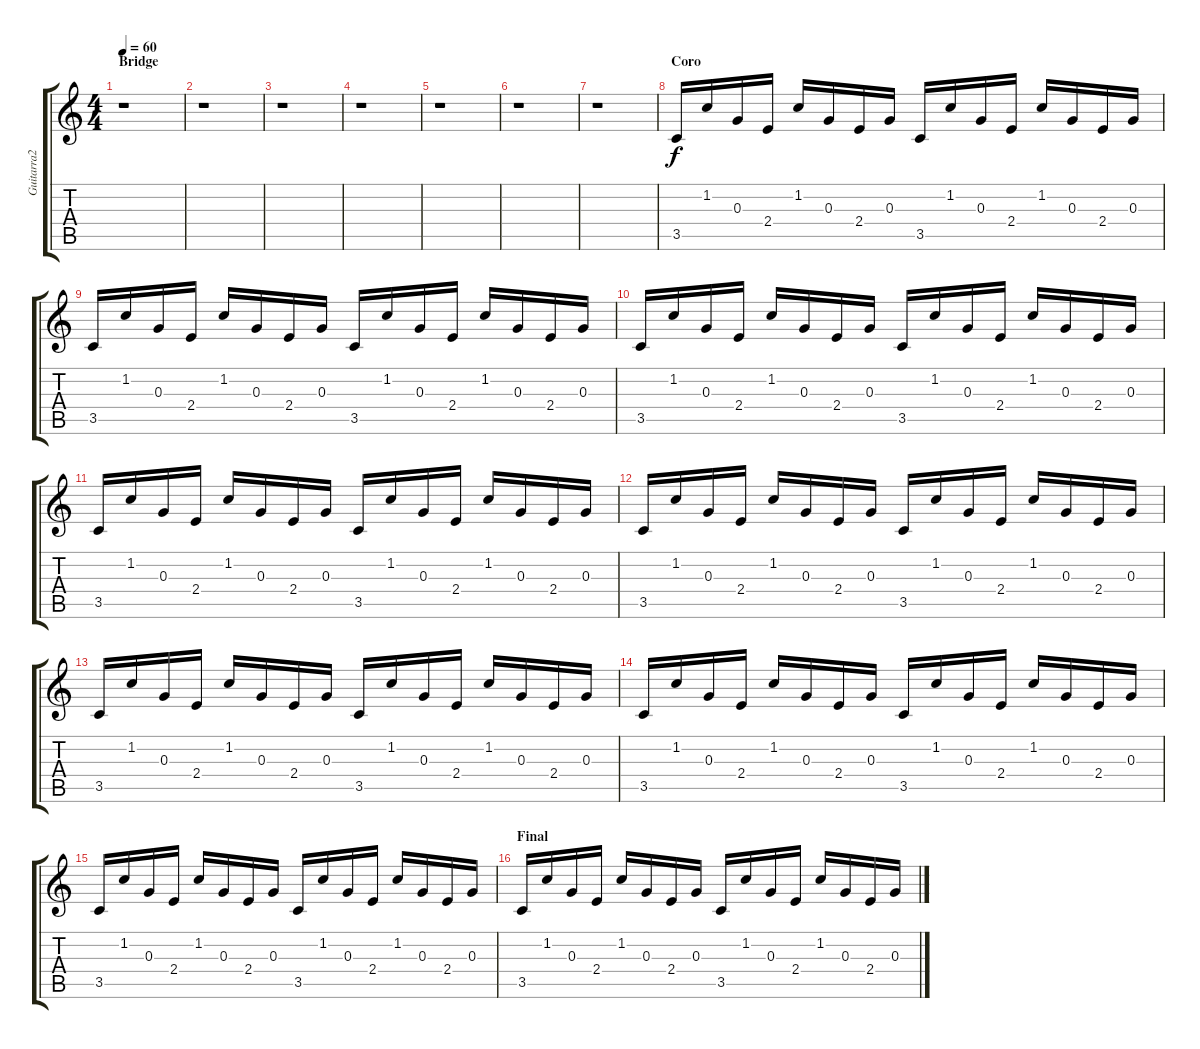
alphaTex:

\track ("Guitarra2" "Guitarra2") {instrument electricguitarjazz}
\staff {score tabs}
\tuning (E4 B3 G3 D3 A2 E2) {hide}
\ts (4 4)
\section ("" "Bridge")
\tempo 60
\clef g2
\ks c
r.1{dy f} |
r.1 |
r.1 |
r.1 |
r.1 |
r.1 |
r.1 |
\section ("" "Coro")
3.5.16 1.2.16 0.3.16 2.4.16 1.2.16 0.3.16 2.4.16 0.3.16 3.5.16 1.2.16 0.3.16 2.4.16 1.2.16 0.3.16 2.4.16 0.3.16 |
3.5.16 1.2.16 0.3.16 2.4.16 1.2.16 0.3.16 2.4.16 0.3.16 3.5.16 1.2.16 0.3.16 2.4.16 1.2.16 0.3.16 2.4.16 0.3.16 |
3.5.16 1.2.16 0.3.16 2.4.16 1.2.16 0.3.16 2.4.16 0.3.16 3.5.16 1.2.16 0.3.16 2.4.16 1.2.16 0.3.16 2.4.16 0.3.16 |
3.5.16 1.2.16 0.3.16 2.4.16 1.2.16 0.3.16 2.4.16 0.3.16 3.5.16 1.2.16 0.3.16 2.4.16 1.2.16 0.3.16 2.4.16 0.3.16 |
3.5.16 1.2.16 0.3.16 2.4.16 1.2.16 0.3.16 2.4.16 0.3.16 3.5.16 1.2.16 0.3.16 2.4.16 1.2.16 0.3.16 2.4.16 0.3.16 |
3.5.16 1.2.16 0.3.16 2.4.16 1.2.16 0.3.16 2.4.16 0.3.16 3.5.16 1.2.16 0.3.16 2.4.16 1.2.16 0.3.16 2.4.16 0.3.16 |
3.5.16 1.2.16 0.3.16 2.4.16 1.2.16 0.3.16 2.4.16 0.3.16 3.5.16 1.2.16 0.3.16 2.4.16 1.2.16 0.3.16 2.4.16 0.3.16 |
3.5.16 1.2.16 0.3.16 2.4.16 1.2.16 0.3.16 2.4.16 0.3.16 3.5.16 1.2.16 0.3.16 2.4.16 1.2.16 0.3.16 2.4.16 0.3.16 |
\section ("" "Final")
3.5.16 1.2.16 0.3.16 2.4.16 1.2.16 0.3.16 2.4.16 0.3.16 3.5.16 1.2.16 0.3.16 2.4.16 1.2.16 0.3.16 2.4.16 0.3.16
